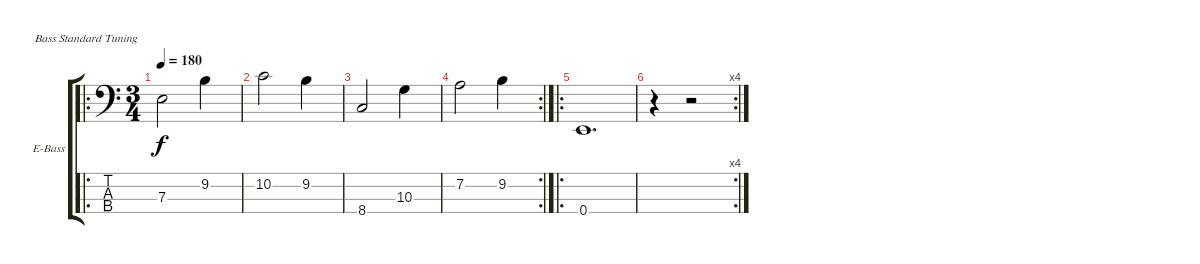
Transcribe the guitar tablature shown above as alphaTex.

\bracketExtendMode groupsimilarinstruments
\firstSystemTrackNameOrientation horizontal
\otherSystemsTrackNameOrientation horizontal
\track ("Bass" "E-Bass") {instrument electricbasspick}
\staff {score tabs}
\tuning (G2 D2 A1 E1)
\ro
\ts (3 4)
\tempo 180
\clef f4
\ks c
7.3.2{dy f} 9.2.4 |
10.2.2 9.2.4 |
8.4.2 10.3.4 |
\rc 2
7.2.2 9.2.4 |
\ro
0.4.1{d} |
\rc 4
r.4 r.2
